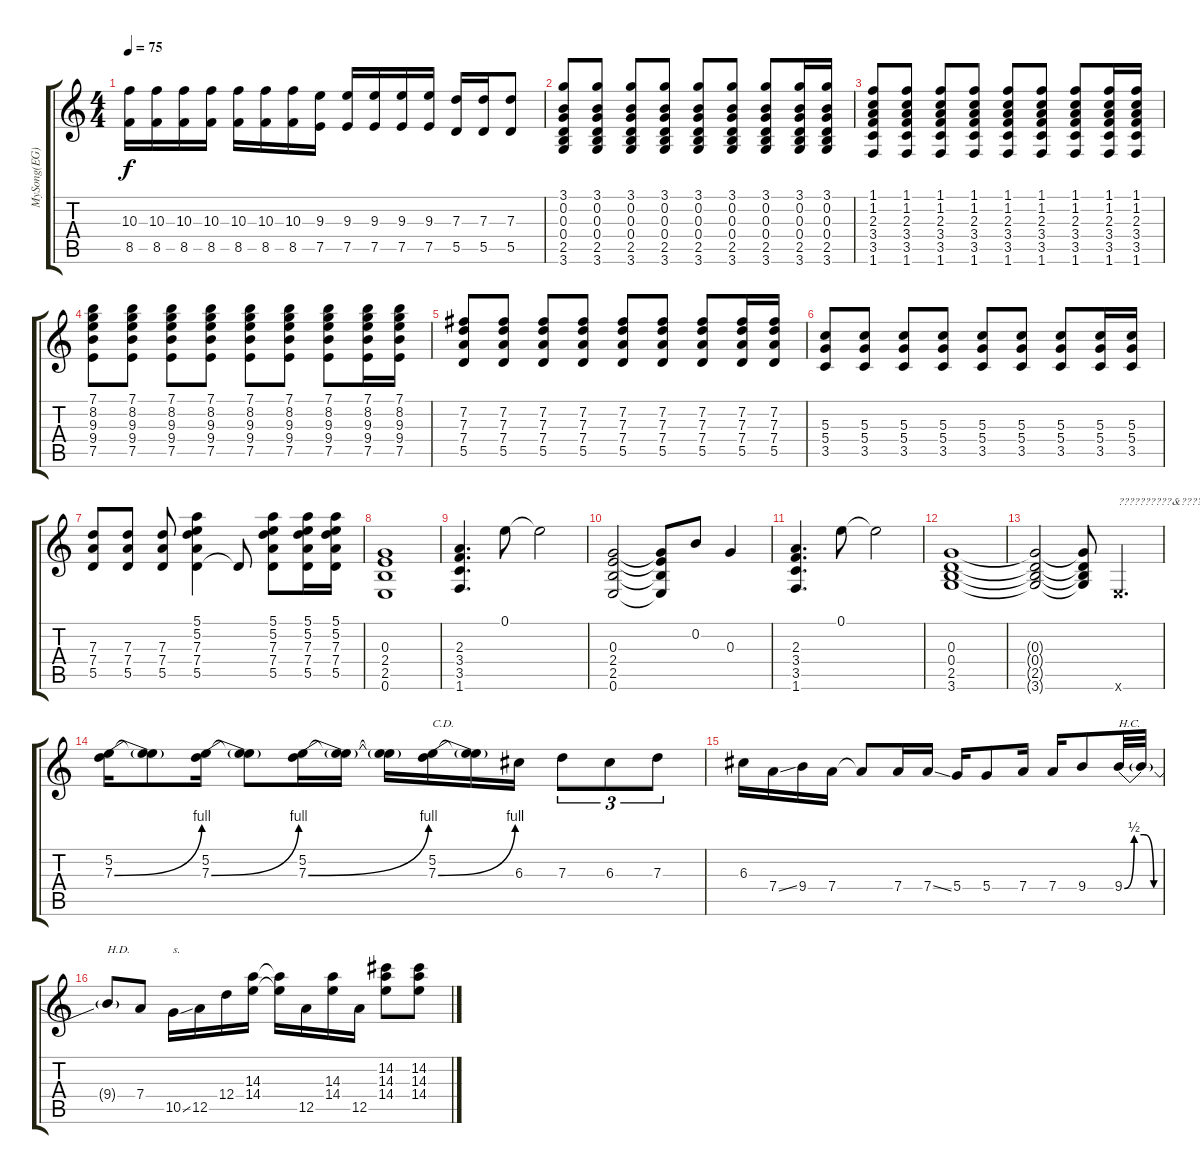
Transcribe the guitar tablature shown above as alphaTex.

\track ("MySong(EG)(???Pain)" "MySong(EG)") {instrument acousticguitarsteel}
\staff {score tabs}
\tuning (E4 B3 G3 D3 A2 E2) {hide}
\ts (4 4)
\tempo 75
\clef g2
\ks c
(10.3 8.5).16{dy f} (10.3 8.5).16 (10.3 8.5).16 (10.3 8.5).16 (10.3 8.5).16 (10.3 8.5).16 (10.3 8.5).16 (9.3 7.5).16 (9.3 7.5).16 (9.3 7.5).16 (9.3 7.5).16 (9.3 7.5).16 (7.3 5.5).16 (7.3 5.5).16 (7.3 5.5).8 |
(3.1 0.2 0.3 0.4 2.5 3.6).8 (3.1 0.2 0.3 0.4 2.5 3.6).8 (3.1 0.2 0.3 0.4 2.5 3.6).8 (3.1 0.2 0.3 0.4 2.5 3.6).8 (3.1 0.2 0.3 0.4 2.5 3.6).8 (3.1 0.2 0.3 0.4 2.5 3.6).8 (3.1 0.2 0.3 0.4 2.5 3.6).8 (3.1 0.2 0.3 0.4 2.5 3.6).16 (3.1 0.2 0.3 0.4 2.5 3.6).16 |
(1.1 1.2 2.3 3.4 3.5 1.6).8 (1.1 1.2 2.3 3.4 3.5 1.6).8 (1.1 1.2 2.3 3.4 3.5 1.6).8 (1.1 1.2 2.3 3.4 3.5 1.6).8 (1.1 1.2 2.3 3.4 3.5 1.6).8 (1.1 1.2 2.3 3.4 3.5 1.6).8 (1.1 1.2 2.3 3.4 3.5 1.6).8 (1.1 1.2 2.3 3.4 3.5 1.6).16 (1.1 1.2 2.3 3.4 3.5 1.6).16 |
(7.1 8.2 9.3 9.4 7.5).8 (7.1 8.2 9.3 9.4 7.5).8 (7.1 8.2 9.3 9.4 7.5).8 (7.1 8.2 9.3 9.4 7.5).8 (7.1 8.2 9.3 9.4 7.5).8 (7.1 8.2 9.3 9.4 7.5).8 (7.1 8.2 9.3 9.4 7.5).8 (7.1 8.2 9.3 9.4 7.5).16 (7.1 8.2 9.3 9.4 7.5).16 |
(7.2 7.3 7.4 5.5).8 (7.2 7.3 7.4 5.5).8 (7.2 7.3 7.4 5.5).8 (7.2 7.3 7.4 5.5).8 (7.2 7.3 7.4 5.5).8 (7.2 7.3 7.4 5.5).8 (7.2 7.3 7.4 5.5).8 (7.2 7.3 7.4 5.5).16 (7.2 7.3 7.4 5.5).16 |
(5.3 5.4 3.5).8 (5.3 5.4 3.5).8 (5.3 5.4 3.5).8 (5.3 5.4 3.5).8 (5.3 5.4 3.5).8 (5.3 5.4 3.5).8 (5.3 5.4 3.5).8 (5.3 5.4 3.5).16 (5.3 5.4 3.5).16 |
(7.3 7.4 5.5).8 (7.3 7.4 5.5).8 (7.3 7.4 5.5).8 (5.1 5.2 7.3 7.4 5.5).4 5.5{t}.8 (5.1 5.2 7.3 7.4 5.5).8 (5.1 5.2 7.3 7.4 5.5).16 (5.1 5.2 7.3 7.4 5.5).16 |
(0.3 2.4 2.5 0.6).1 |
(2.3 3.4 3.5 1.6).4{d} 0.1.8 0.1{t}.2 |
(0.3 2.4 2.5 0.6).2 (0.3{t} 2.4{t} 2.5{t} 0.6{t}).8 0.2.8 0.3.4 |
(2.3 3.4 3.5 1.6).4{d} 0.1.8 0.1{t}.2 |
(0.3 0.4 2.5 3.6).1 |
(0.3{t} 0.4{t} 2.5{t} 3.6{t}).2 (0.3{t} 0.4{t} 2.5{t} 3.6{t}).8 0.6{x}.4{d txt "??????????&????"} |
(5.2 7.3{be (bend 0 0 60 4)}).16 (5.2{t} 7.3{t}).8 (5.2 7.3{be (bend 0 0 60 4)}).16 (5.2{t} 7.3{t}).8 (5.2 7.3{be (bend 0 0 60 4)}).16 (5.2{t} 7.3{t}).16 (5.2{t} 7.3{t}).16 (5.2 7.3{be (bend 0 0 60 4)}).16{txt "C.D."} (5.2{t} 7.3{t}).16 6.3.16 7.3.8{tu (3 2)} 6.3.8{tu (3 2)} 7.3.8{tu (3 2)} |
6.3.16 7.4{ss}.16 9.4.16 7.4.16 7.4{t}.8 7.4.16 7.4{ss}.16 5.4.16 5.4.8 7.4.16 7.4.16 9.4.8 9.4{be (custom 0 0 15 2 30 2 45 0 60 0)}.32{txt "H.C."} 9.4{t}.32 |
9.4{t}.8{txt "H.D."} 7.4.8 10.5{ss}.16{txt "s."} 12.5.16 12.4.16 (14.3 14.4).16 (14.3{t} 14.4{t}).16 12.5.16 (14.3 14.4).16 12.5.16 (14.2 14.3 14.4).8 (14.2 14.3 14.4).8
